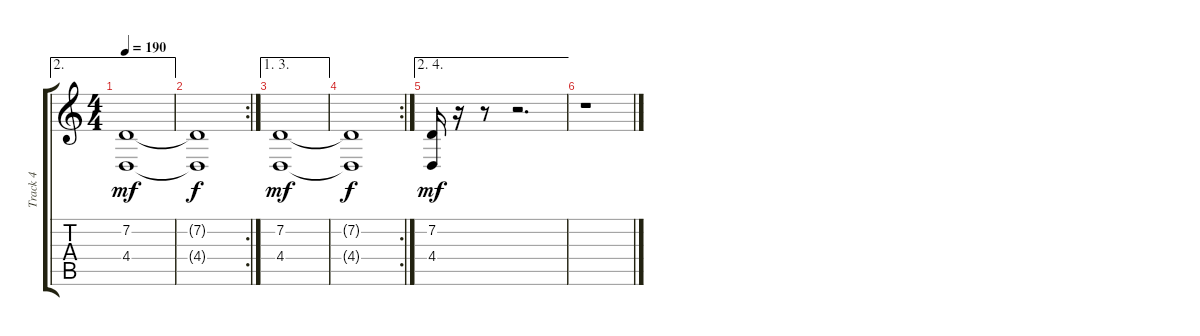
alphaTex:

\track ("Track 4" "Track 4") {instrument stringensemble2}
\staff {score tabs}
\tuning (C4 G3 Eb3 Bb2 F2 C2) {hide}
\ae 2
\ts (4 4)
\tempo 190
\clef g2
\ks c
(7.2 4.4).1{dy mf} |
\rc 2
(7.2{t} 4.4{t}).1{dy f} |
\ae (1 3)
(7.2 4.4).1{dy mf} |
\rc 2
(7.2{t} 4.4{t}).1{dy f} |
\ae (2 4)
(7.2 4.4).16{dy mf} r.16 r.8 r.2{d} |
r.1
